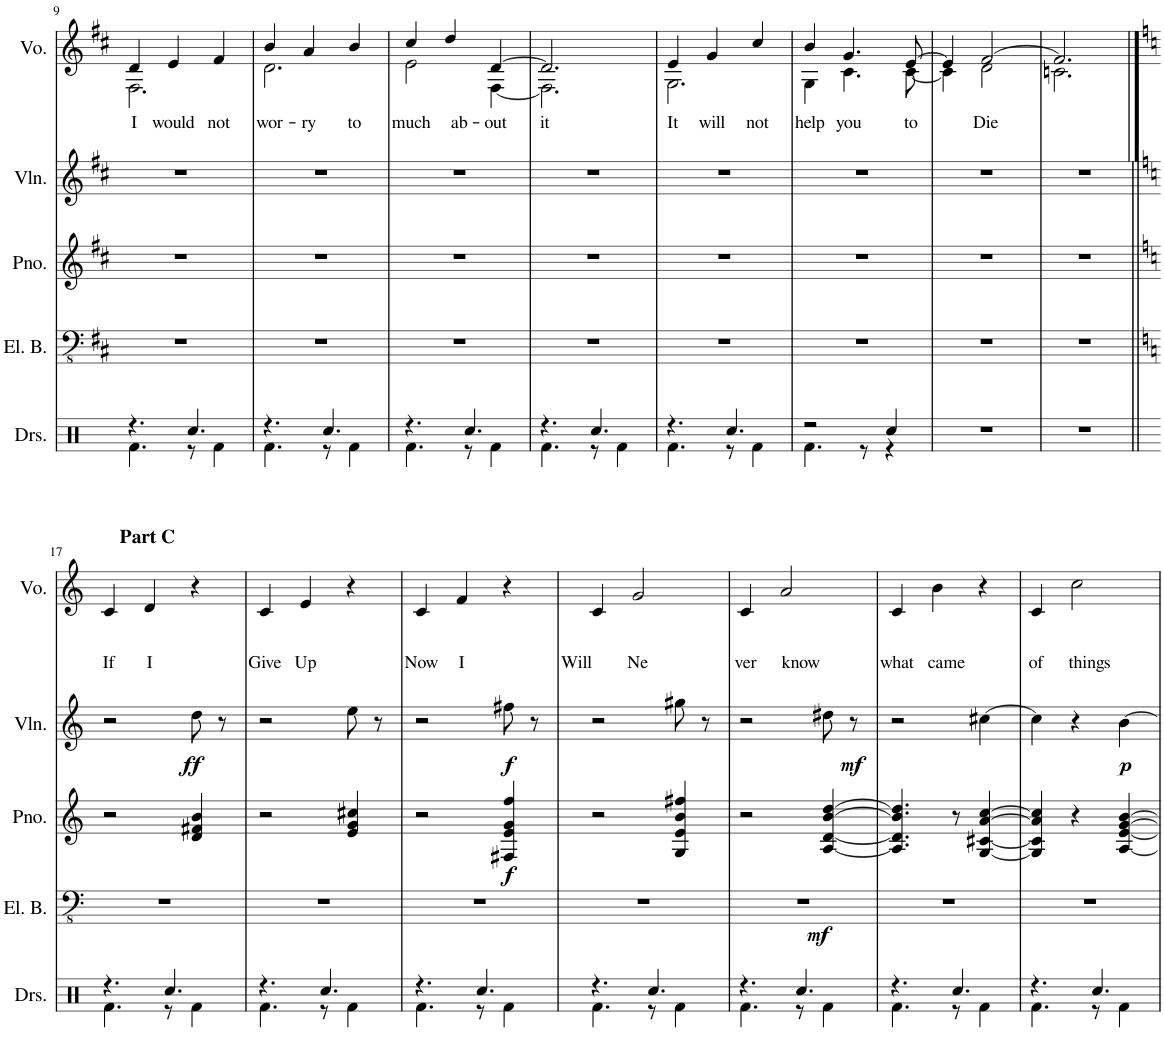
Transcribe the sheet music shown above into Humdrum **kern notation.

**kern	**dynam	**kern	**dynam	**kern	**text
*part3	*part3	*part2	*part2	*part1	*part1
*staff3	*staff3	*staff2	*staff2	*staff1	*staff1
*I"Piano	*	*I"Violin	*	*I"Voice	*
*I'Pno.	*	*I'Vln.	*	*I'Vo.	*
!!LO:PB:g=z
*clefG2	*	*clefG2	*	*clefG2	*
*k[f#c#]	*	*k[f#c#]	*	*k[f#c#]	*
*M6/8	*	*M6/8	*	*M6/8	*
=9	=9	=9	=9	=9	=9
!	!	!	!	!	!LO:LY:b
*	*	*	*	*^	*
2.r	.	2.r	.	4d/	2.F#\	I
!	!	!	!	!	!	!LO:LY:b
.	.	.	.	4e/	.	would
!	!	!	!	!	!	!LO:LY:b
.	.	.	.	4f#/	.	not
=10	=10	=10	=10	=10	=10	=10
!	!	!	!	!	!	!LO:LY:b
2.r	.	2.r	.	4b/	2.d\	wor-
!	!	!	!	!	!	!LO:LY:b
.	.	.	.	4a/	.	-ry
!	!	!	!	!	!	!LO:LY:b
.	.	.	.	4b/	.	to
=11	=11	=11	=11	=11	=11	=11
!	!	!	!	!	!	!LO:LY:b
2.r	.	2.r	.	4cc#/	2e\	much
!	!	!	!	!	!	!LO:LY:b
.	.	.	.	4dd/	.	ab-
!	!	!	!	!	!	!LO:LY:b
.	.	.	.	[4d/	[4F#\	-out
=12	=12	=12	=12	=12	=12	=12
!	!	!	!	!	!	!LO:LY:b
2.r	.	2.r	.	2.d/]	2.F#\]	it
=13	=13	=13	=13	=13	=13	=13
!	!	!	!	!	!	!LO:LY:b
2.r	.	2.r	.	4e/	2.G\	It
!	!	!	!	!	!	!LO:LY:b
.	.	.	.	4g/	.	will
!	!	!	!	!	!	!LO:LY:b
.	.	.	.	4cc#/	.	not
=14	=14	=14	=14	=14	=14	=14
!	!	!	!	!	!	!LO:LY:b
2.r	.	2.r	.	4b/	4G\	help
!	!	!	!	!	!	!LO:LY:b
.	.	.	.	4.g/	4.c#\	you
!	!	!	!	!	!	!LO:LY:b
.	.	.	.	[8e/	[8c#\	to
=15	=15	=15	=15	=15	=15	=15
2.r	.	2.r	.	4e/]	4c#\]	.
!	!	!	!	!	!	!LO:LY:b
.	.	.	.	[2f#/	2d\	Die
=16	=16	=16	=16	=16	=16	=16
2.r	.	2.r	.	2.f#/]	2.cn\	.
*	*	*	*	*v	*v	*
!!LO:LB:g=z
!!LO:REH:place=s1:a:B:enc=none:fs=12:t=Part C
==17	==17	==17	==17	==17	==17
*k[]	*	*k[]	*	*k[]	*
*	*	*	*	*^	*
!	!	!	!	!	!	!LO:LY:b
*	*	*	*	*v	*v	*
2r	.	2r	.	4c/	If
!	!	!	!	!	!LO:LY:b
.	.	.	.	4d/	I
!	!	!	!LO:DY:b	!	!
4d/ 4f#X/ 4b/	.	8dd\	ff	4r	.
.	.	8r	.	.	.
=18	=18	=18	=18	=18	=18
!	!	!	!	!	!LO:LY:b
2r	.	2r	.	4c/	Give
!	!	!	!	!	!LO:LY:b
.	.	.	.	4e/	Up
4e/ 4g/ 4cc#X/	.	8ee\	.	4r	.
.	.	8r	.	.	.
=19	=19	=19	=19	=19	=19
!	!	!	!	!	!LO:LY:b
2r	.	2r	.	4c/	Now
!	!	!	!	!	!LO:LY:b
.	.	.	.	4f/	I
!	!LO:DY:b	!	!LO:DY:b	!	!
4F#X/ 4e/ 4g/ 4ff/	f	8ff#X\	f	4r	.
.	.	8r	.	.	.
=20	=20	=20	=20	=20	=20
!	!	!	!	!	!LO:LY:b
2r	.	2r	.	4c/	Will
!	!	!	!	!	!LO:LY:b
.	.	.	.	2g/	Ne
4G/ 4e/ 4b/ 4ff#X/	.	8gg#X\	.	.	.
.	.	8r	.	.	.
=21	=21	=21	=21	=21	=21
!	!	!	!	!	!LO:LY:b
2r	.	2r	.	4c/	ver
!	!	!	!	!	!LO:LY:b
.	.	.	.	2a/	know
[4A/ [4d/ [4b/ [4dd/	.	8dd#X\	.	.	.
!	!	!	!LO:DY:b	!	!
.	.	8r	mf	.	.
=22	=22	=22	=22	=22	=22
!	!	!	!	!	!LO:LY:b
4.A/] 4.d/] 4.b/] 4.dd/]	.	2r	.	4c/	what
!	!	!	!	!	!LO:LY:b
.	.	.	.	4b\	came
8r	.	.	.	.	.
[4G/ [4c#X/ [4a/ [4cc/	.	[4cc#X\	.	4r	.
=23	=23	=23	=23	=23	=23
!	!	!	!	!	!LO:LY:b
4G/] 4c#/] 4a/] 4cc/]	.	4cc#\]	.	4c/	of
!	!	!	!	!	!LO:LY:b
4r	.	4r	.	2cc\	things
!	!	!	!LO:DY:b	!	!
[4A/ [4e/ [4g/ [4b/	.	[4b\	p	.	.
=	=	=	=	=	=
*-	*-	*-	*-	*-	*-
